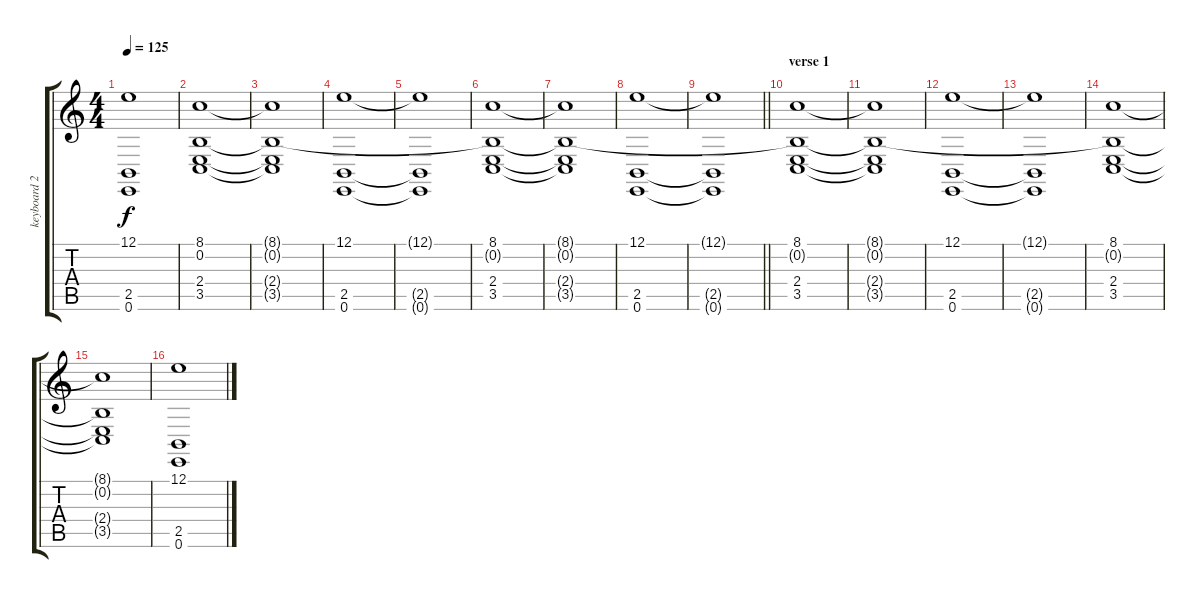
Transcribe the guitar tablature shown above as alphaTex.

\track ("keyboard 2" "keyboard 2") {instrument lead2sawtooth}
\staff {score tabs}
\tuning (E4 B3 G3 D3 A2 E2) {hide}
\ts (4 4)
\tempo 125
\clef g2
\ks c
(12.1{t} 2.5{t} 0.6{t}).1{dy f} |
(8.1 0.2{t} 2.4 3.5).1 |
(8.1{t} 0.2{t} 2.4{t} 3.5{t}).1 |
(12.1 2.5 0.6).1 |
(12.1{t} 2.5{t} 0.6{t}).1 |
(8.1 0.2{t} 2.4 3.5).1 |
(8.1{t} 0.2{t} 2.4{t} 3.5{t}).1 |
(12.1 2.5 0.6).1 |
\barLineRight lightlight
(12.1{t} 2.5{t} 0.6{t}).1 |
\section ("" "verse 1")
(8.1 0.2{t} 2.4 3.5).1 |
(8.1{t} 0.2{t} 2.4{t} 3.5{t}).1 |
(12.1 2.5 0.6).1 |
(12.1{t} 2.5{t} 0.6{t}).1 |
(8.1 0.2{t} 2.4 3.5).1 |
(8.1{t} 0.2{t} 2.4{t} 3.5{t}).1 |
(12.1 2.5 0.6).1
